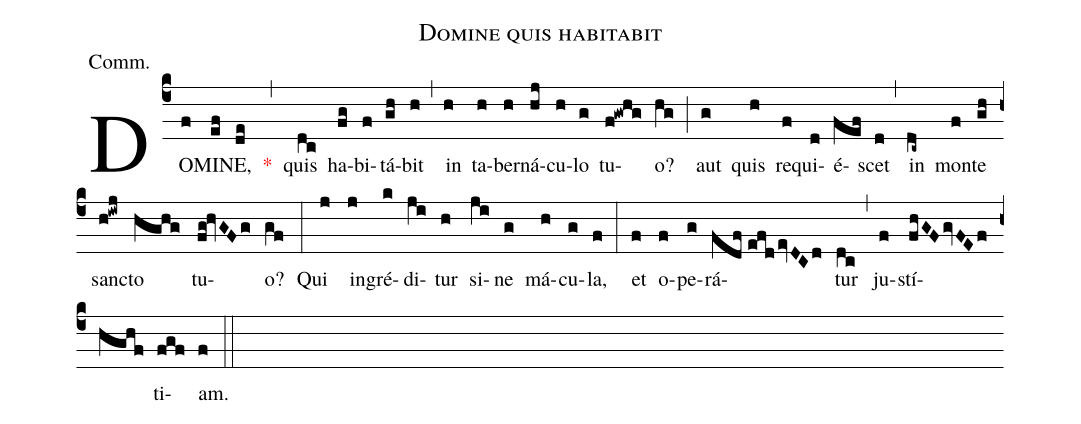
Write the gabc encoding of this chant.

name:Domine quis habitabit;
annotation:Comm.;
mode:VI.;
office-part:Communion;
%%
(c4) DO(f)MI(ef)NE,(de) <v>\red{*}</v>(,) quis(dc) ha(fg)bi(f)tá(gh)bit(h) (,) in(h) ta(h)ber(h)ná(hj)cu(h)lo(g) tu(f!gwhg)o?(hg) (;) aut(g) quis(h) re(f)qui(d)é(fef)scet(d) (,) in(dc~) mon(f)te(gh) sanc(h!iwj)to(hghg) tu(fg!hvGFg)o?(gf) (:) Qui(j) in(j)gré(k)di(ji)tur(h) si(ji)ne(g) má(h)cu(g)la,(f) (:) et(f) o(f)pe(g)rá(fdf//efdevDCd)tur(dc) (,) ju(f)stí(fhGFgvFEf//hghf)ti(fgf)am.(f) (::)
